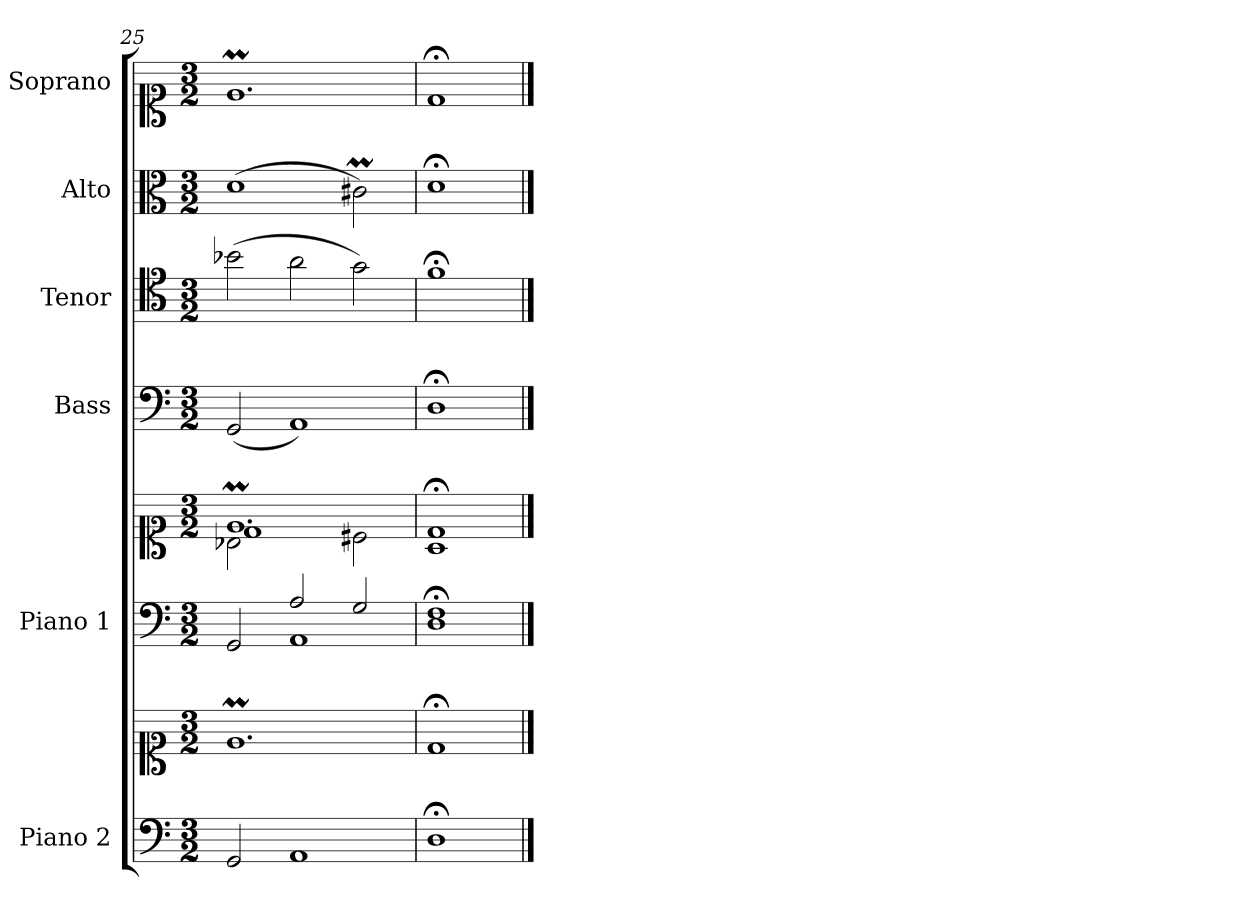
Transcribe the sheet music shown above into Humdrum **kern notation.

**kern	**kern	**kern	**kern	**kern	**kern	**kern	**kern
*part6	*part6	*part5	*part5	*part4	*part3	*part2	*part1
*staff8	*staff7	*staff6	*staff5	*staff4	*staff3	*staff2	*staff1
*I"Piano 2	*	*I"Piano 1	*	*I"Bass	*I"Tenor	*I"Alto	*I"Soprano
*I'Pno 2	*	*I'Pno 1	*	*I'B.	*I'T.	*I'A.	*I'S.
*clefF4	*clefC1	*clefF4	*clefC1	*clefF4	*clefC4	*clefC3	*clefC1
*	*	*	*	*	*ITrd7c12	*	*
*k[]	*k[]	*k[]	*k[]	*k[]	*k[]	*k[]	*k[]
*M3/2	*M3/2	*M3/2	*M3/2	*M3/2	*M3/2	*M3/2	*M3/2
=25	=25	=25	=25	=25	=25	=25	=25
*	*	*^	*^	*	*	*	*
*	*	*	*	*	*^	*	*	*	*
2GG/	1.em/	2ryy	2GG/	1.em/	2B-X\	1d\	(2GG/	(2B-X\	(1d\	1.em/
1AA/	.	2A/	1AA\	.	1ryy	.	1AA/)	2A\	.	.
.	.	2G/	.	.	.	2c#X\	.	2G\)	2c#Xm\)	.
*	*	*	*	*	*v	*v	*	*	*	*
=26	=26	=26	=26	=26	=26	=26	=26	=26	=26
1D;\	1d;</	1F;/	1D\	1d;</	1A\	1D;<\	1F;<\	1d;<\	1d;</
*	*	*v	*v	*	*	*	*	*	*
*	*	*	*v	*v	*	*	*	*
==	==	==	==	==	==	==	==
*-	*-	*-	*-	*-	*-	*-	*-
